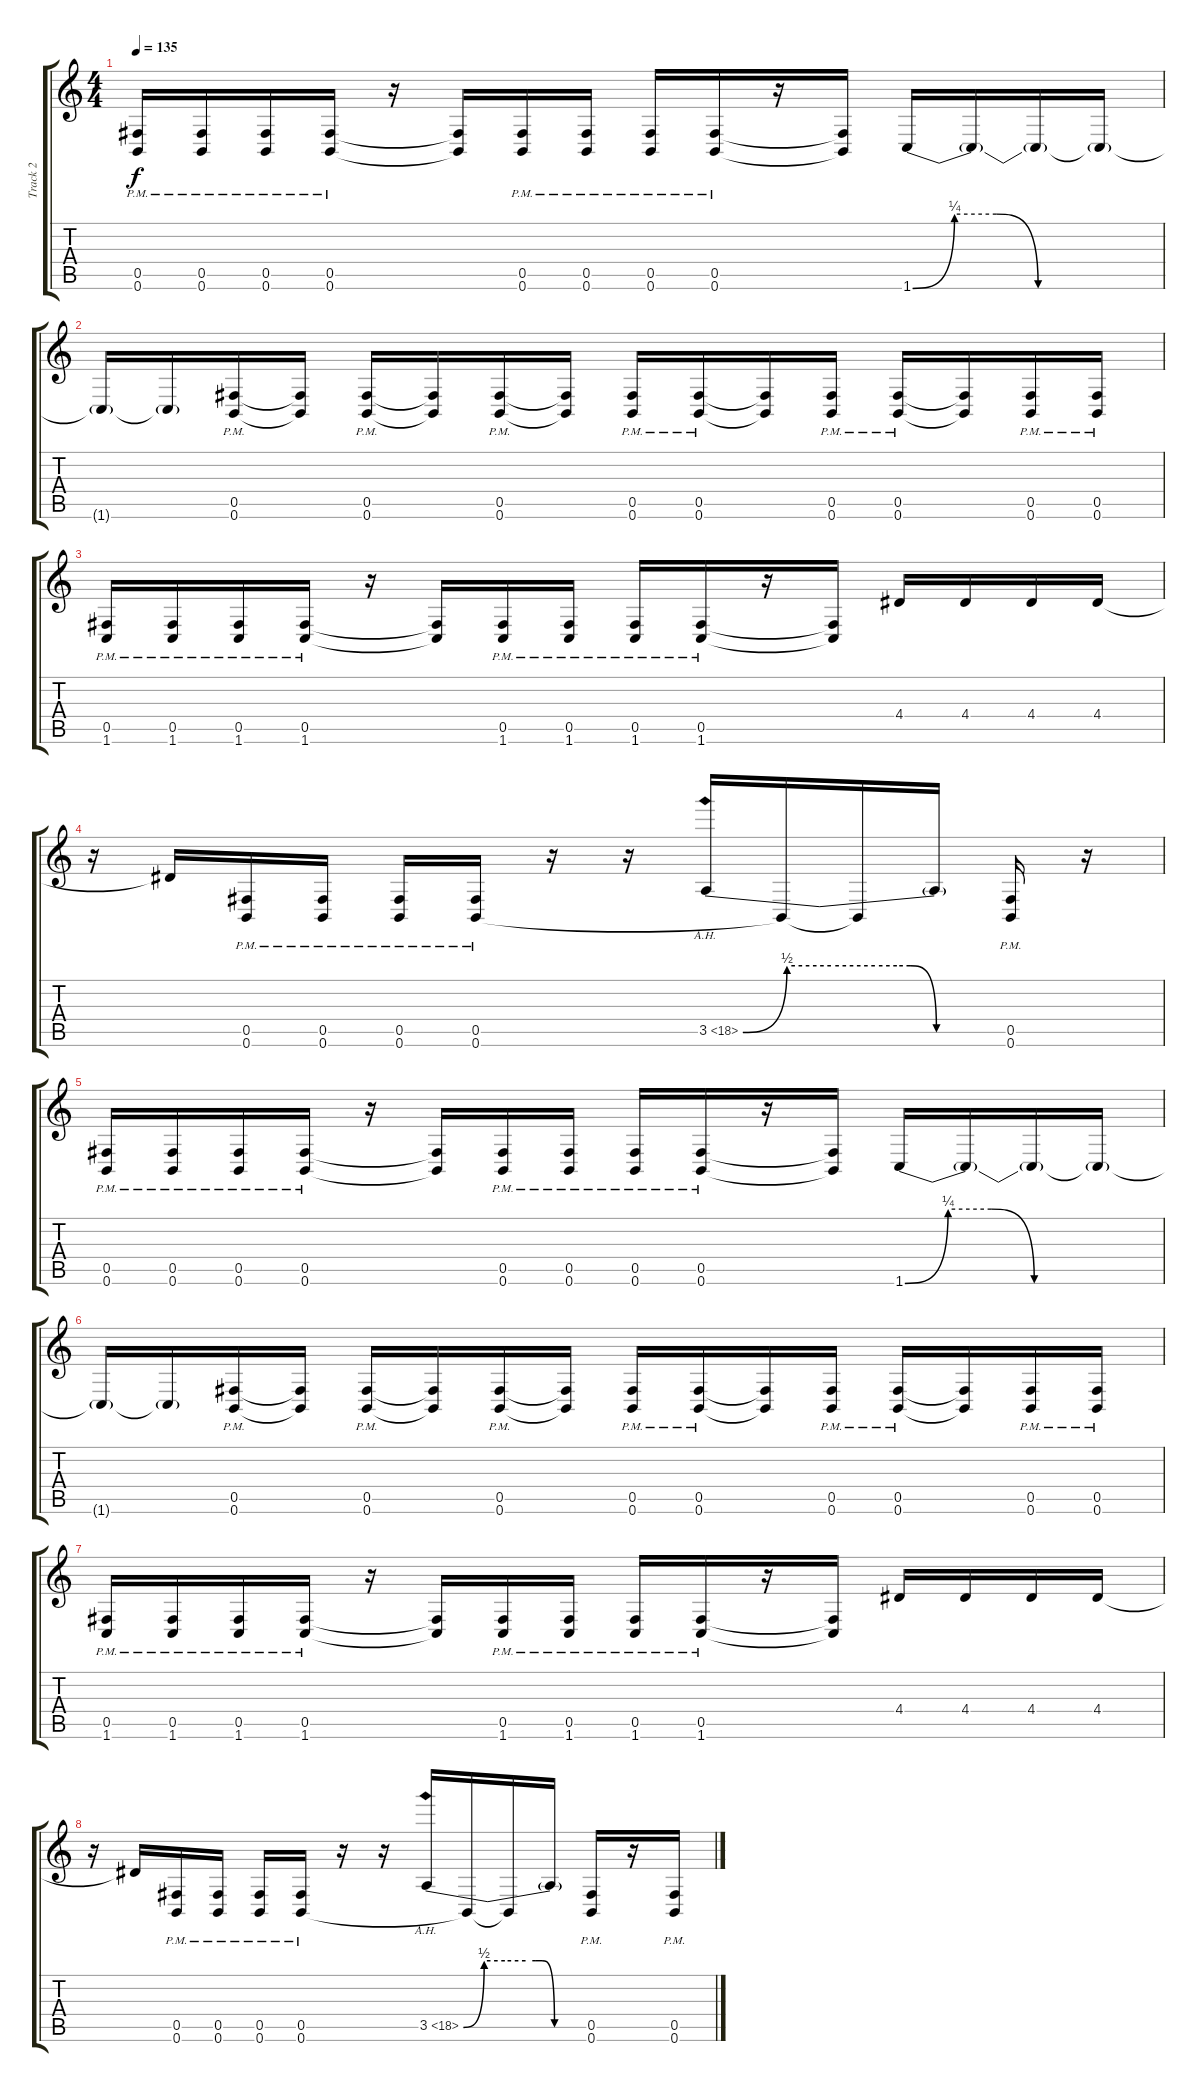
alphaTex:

\track ("Track 2" "Track 2") {instrument distortionguitar}
\staff {score tabs}
\tuning (Db4 Ab3 E3 B2 Gb2 B1) {hide}
\ts (4 4)
\tempo 135
\clef g2
\ks c
(0.5{pm} 0.6{pm}).16{dy f} (0.5{pm} 0.6{pm}).16 (0.5{pm} 0.6{pm}).16 (0.5{pm} 0.6{pm}).16 r.16 (0.5{t} 0.6{t}).16 (0.5{pm} 0.6{pm}).16 (0.5{pm} 0.6{pm}).16 (0.5{pm} 0.6{pm}).16 (0.5{pm} 0.6{pm}).16 r.16 (0.5{t} 0.6{t}).16 1.6{be (custom 0 0 10 1 20 1 30 0 60 0)}.16 1.6{t}.16 1.6{t}.16 1.6{t}.16 |
1.6{t}.16 1.6{t}.16 (0.5{pm} 0.6{pm}).16 (0.5{t} 0.6{t}).16 (0.5{pm} 0.6{pm}).16 (0.5{t} 0.6{t}).16 (0.5{pm} 0.6{pm}).16 (0.5{t} 0.6{t}).16 (0.5{pm} 0.6{pm}).16 (0.5{pm} 0.6{pm}).16 (0.5{t} 0.6{t}).16 (0.5{pm} 0.6{pm}).16 (0.5{pm} 0.6{pm}).16 (0.5{t} 0.6{t}).16 (0.5{pm} 0.6{pm}).16 (0.5{pm} 0.6{pm}).16 |
(0.5{pm} 1.6{pm}).16 (0.5{pm} 1.6{pm}).16 (0.5{pm} 1.6{pm}).16 (0.5{pm} 1.6{pm}).16 r.16 (0.5{t} 1.6{t}).16 (0.5{pm} 1.6{pm}).16 (0.5{pm} 1.6{pm}).16 (0.5{pm} 1.6{pm}).16 (0.5{pm} 1.6{pm}).16 r.16 (0.5{t} 1.6{t}).16 4.4.16 4.4.16 4.4.16 4.4.16 |
r.16 4.4{t}.16 (0.5{pm} 0.6{pm}).16 (0.5{pm} 0.6{pm}).16 (0.5{pm} 0.6{pm}).16 (0.5{pm} 0.6{pm}).16 r.16 r.16 3.5{be (custom 0 0 10 2 20 2 30 2 35 2 38 2 44 0 60 0) ah 15}.16 0.6{t}.16 0.6{t}.16 3.5{t}.16 (0.5{pm} 0.6{pm}).16 r.16 |
(0.5{pm} 0.6{pm}).16 (0.5{pm} 0.6{pm}).16 (0.5{pm} 0.6{pm}).16 (0.5{pm} 0.6{pm}).16 r.16 (0.5{t} 0.6{t}).16 (0.5{pm} 0.6{pm}).16 (0.5{pm} 0.6{pm}).16 (0.5{pm} 0.6{pm}).16 (0.5{pm} 0.6{pm}).16 r.16 (0.5{t} 0.6{t}).16 1.6{be (custom 0 0 10 1 20 1 30 0 60 0)}.16 1.6{t}.16 1.6{t}.16 1.6{t}.16 |
1.6{t}.16 1.6{t}.16 (0.5{pm} 0.6{pm}).16 (0.5{t} 0.6{t}).16 (0.5{pm} 0.6{pm}).16 (0.5{t} 0.6{t}).16 (0.5{pm} 0.6{pm}).16 (0.5{t} 0.6{t}).16 (0.5{pm} 0.6{pm}).16 (0.5{pm} 0.6{pm}).16 (0.5{t} 0.6{t}).16 (0.5{pm} 0.6{pm}).16 (0.5{pm} 0.6{pm}).16 (0.5{t} 0.6{t}).16 (0.5{pm} 0.6{pm}).16 (0.5{pm} 0.6{pm}).16 |
(0.5{pm} 1.6{pm}).16 (0.5{pm} 1.6{pm}).16 (0.5{pm} 1.6{pm}).16 (0.5{pm} 1.6{pm}).16 r.16 (0.5{t} 1.6{t}).16 (0.5{pm} 1.6{pm}).16 (0.5{pm} 1.6{pm}).16 (0.5{pm} 1.6{pm}).16 (0.5{pm} 1.6{pm}).16 r.16 (0.5{t} 1.6{t}).16 4.4.16 4.4.16 4.4.16 4.4.16 |
r.16 4.4{t}.16 (0.5{pm} 0.6{pm}).16 (0.5{pm} 0.6{pm}).16 (0.5{pm} 0.6{pm}).16 (0.5{pm} 0.6{pm}).16 r.16 r.16 3.5{be (custom 0 0 10 2 20 2 30 2 35 2 38 2 44 0 60 0) ah 15}.16 0.6{t}.16 0.6{t}.16 3.5{t}.16 (0.5{pm} 0.6{pm}).16 r.16 (0.5{pm} 0.6{pm}).16
